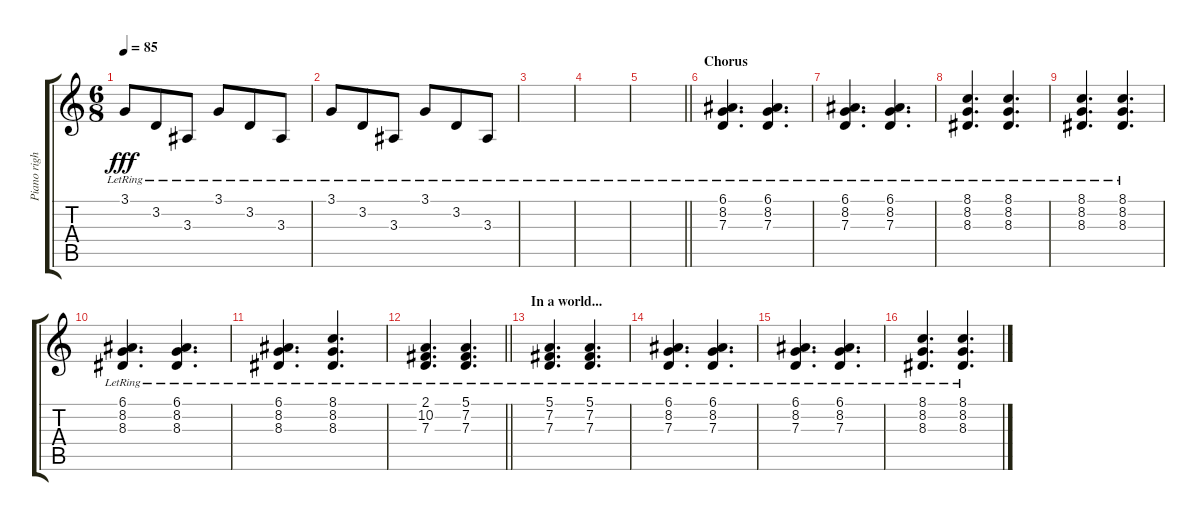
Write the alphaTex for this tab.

\track ("Piano right" "Piano righ") {instrument acousticgrandpiano}
\staff {score tabs}
\tuning (E4 B3 G3 D3 A2 E2) {hide}
\ts (6 8)
\tempo 85
\clef g2
\ks c
3.1{lr}.8{dy fff} 3.2{lr}.8 3.3{lr}.8 3.1{lr}.8 3.2{lr}.8 3.3{lr}.8 |
3.1{lr}.8 3.2{lr}.8 3.3{lr}.8 3.1{lr}.8 3.2{lr}.8 3.3{lr}.8 |
|
|
\barLineRight lightlight
|
\section ("" "Chorus")
(6.1{lr} 8.2 7.3).4{d} (6.1{lr} 8.2 7.3).4{d} |
(6.1{lr} 8.2 7.3).4{d} (6.1{lr} 8.2 7.3).4{d} |
(8.1{lr} 8.2 8.3).4{d} (8.1{lr} 8.2 8.3).4{d} |
(8.1{lr} 8.2 8.3).4{d} (8.1{lr} 8.2 8.3).4{d} |
(6.1{lr} 8.2 8.3).4{d} (6.1{lr} 8.2 8.3).4{d} |
(6.1{lr} 8.2 8.3).4{d} (8.1{lr} 8.2 8.3).4{d} |
\barLineRight lightlight
(2.1 10.2{lr} 7.3).4{d} (5.1{lr} 7.2 7.3).4{d} |
\section ("" "In a world...")
(5.1{lr} 7.2 7.3).4{d} (5.1{lr} 7.2 7.3).4{d} |
(6.1{lr} 8.2 7.3).4{d} (6.1{lr} 8.2 7.3).4{d} |
(6.1{lr} 8.2 7.3).4{d} (6.1{lr} 8.2 7.3).4{d} |
(8.1{lr} 8.2 8.3).4{d} (8.1{lr} 8.2 8.3).4{d}
